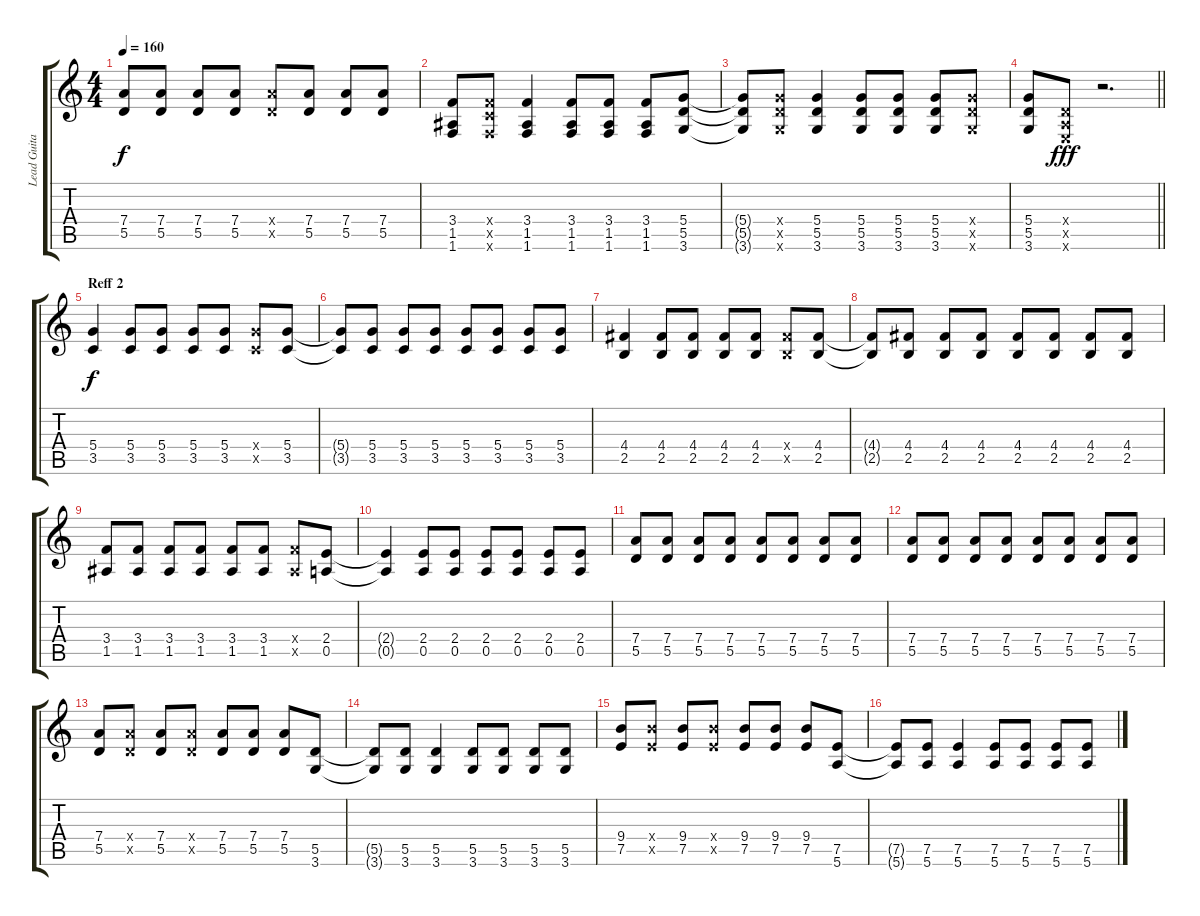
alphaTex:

\track ("Lead Guitar" "Lead Guita") {instrument distortionguitar}
\staff {score tabs}
\tuning (E4 B3 G3 D3 A2 E2) {hide}
\ts (4 4)
\tempo 160
\clef g2
\ks c
(7.4 5.5).8{dy f} (7.4 5.5).8 (7.4 5.5).8 (7.4 5.5).8 (7.4{x} 5.5{x}).8 (7.4 5.5).8 (7.4 5.5).8 (7.4 5.5).8 |
(3.4 1.5 1.6).8 (3.4{x} 3.5{x} 1.6{x}).8 (3.4 1.5 1.6).4 (3.4 1.5 1.6).8 (3.4 1.5 1.6).8 (3.4 1.5 1.6).8 (5.4 5.5 3.6).8 |
(5.4{t} 5.5{t} 3.6{t}).8 (5.4{x} 5.5{x} 3.6{x}).8 (5.4 5.5 3.6).4 (5.4 5.5 3.6).8 (5.4 5.5 3.6).8 (5.4 5.5 3.6).8 (5.4{x} 5.5{x} 3.6{x}).8 |
\barLineRight lightlight
(5.4 5.5 3.6).8 (0.4{x} 0.5{x} 0.6{x}).8{dy fff} r.2{d volume 14 instrument distortionguitar} |
\section ("" "Reff 2")
(5.4 3.5).4{dy f} (5.4 3.5).8 (5.4 3.5).8 (5.4 3.5).8 (5.4 3.5).8 (5.4{x} 3.5{x}).8 (5.4 3.5).8 |
(5.4{t} 3.5{t}).8 (5.4 3.5).8 (5.4 3.5).8 (5.4 3.5).8 (5.4 3.5).8 (5.4 3.5).8 (5.4 3.5).8 (5.4 3.5).8 |
(4.4 2.5).4 (4.4 2.5).8 (4.4 2.5).8 (4.4 2.5).8 (4.4 2.5).8 (4.4{x} 2.5{x}).8 (4.4 2.5).8 |
(4.4{t} 2.5{t}).8 (4.4 2.5).8 (4.4 2.5).8 (4.4 2.5).8 (4.4 2.5).8 (4.4 2.5).8 (4.4 2.5).8 (4.4 2.5).8 |
(3.4 1.5).8 (3.4 1.5).8 (3.4 1.5).8 (3.4 1.5).8 (3.4 1.5).8 (3.4 1.5).8 (3.4{x} 1.5{x}).8 (2.4 0.5).8 |
(2.4{t} 0.5{t}).4 (2.4 0.5).8 (2.4 0.5).8 (2.4 0.5).8 (2.4 0.5).8 (2.4 0.5).8 (2.4 0.5).8 |
(7.4 5.5).8 (7.4 5.5).8 (7.4 5.5).8 (7.4 5.5).8 (7.4 5.5).8 (7.4 5.5).8 (7.4 5.5).8 (7.4 5.5).8 |
(7.4 5.5).8 (7.4 5.5).8 (7.4 5.5).8 (7.4 5.5).8 (7.4 5.5).8 (7.4 5.5).8 (7.4 5.5).8 (7.4 5.5).8 |
(7.4 5.5).8 (7.4{x} 5.5{x}).8 (7.4 5.5).8 (7.4{x} 5.5{x}).8 (7.4 5.5).8 (7.4 5.5).8 (7.4 5.5).8 (5.5 3.6).8 |
(5.5{t} 3.6{t}).8 (5.5 3.6).8 (5.5 3.6).4 (5.5 3.6).8 (5.5 3.6).8 (5.5 3.6).8 (5.5 3.6).8 |
(9.4 7.5).8 (9.4{x} 7.5{x}).8 (9.4 7.5).8 (9.4{x} 7.5{x}).8 (9.4 7.5).8 (9.4 7.5).8 (9.4 7.5).8 (7.5 5.6).8 |
(7.5{t} 5.6{t}).8 (7.5 5.6).8 (7.5 5.6).4 (7.5 5.6).8 (7.5 5.6).8 (7.5 5.6).8 (7.5 5.6).8
